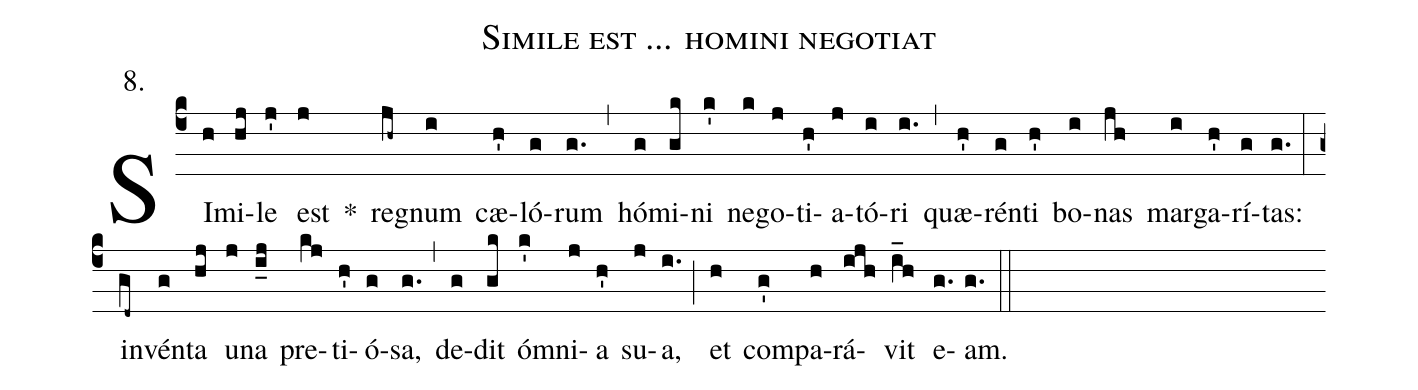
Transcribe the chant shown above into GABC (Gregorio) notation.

name:Simile est ... homini negotiat;
office-part:Antiphona;
mode:3;
annotation:8.;
%%
(c4) SI(h)mi(hj)le(j') est(j) *() re(jh~)gnum(i) cæ(h')ló(g)rum(g.) (,) hó(g)mi(gk)ni(k') ne(k)go(j)ti(h')a(j)tó(i)ri(i.) (,) quæ(h')rén(g)ti(h') bo(i)nas(jh) mar(i)ga(h')rí(g)tas:(g.) (:) in(gd~)vén(g)ta(hj) u(j)na(i_j) pre(kj)ti(h')ó(g)sa,(g.) (,) de(g)dit(gk) ó(k')mni(j)a(h') su(j)a,(i.) (;) et(h) com(g')pa(h)rá(ijh)vit(i_h) e(g.)am.(g.) (::)
